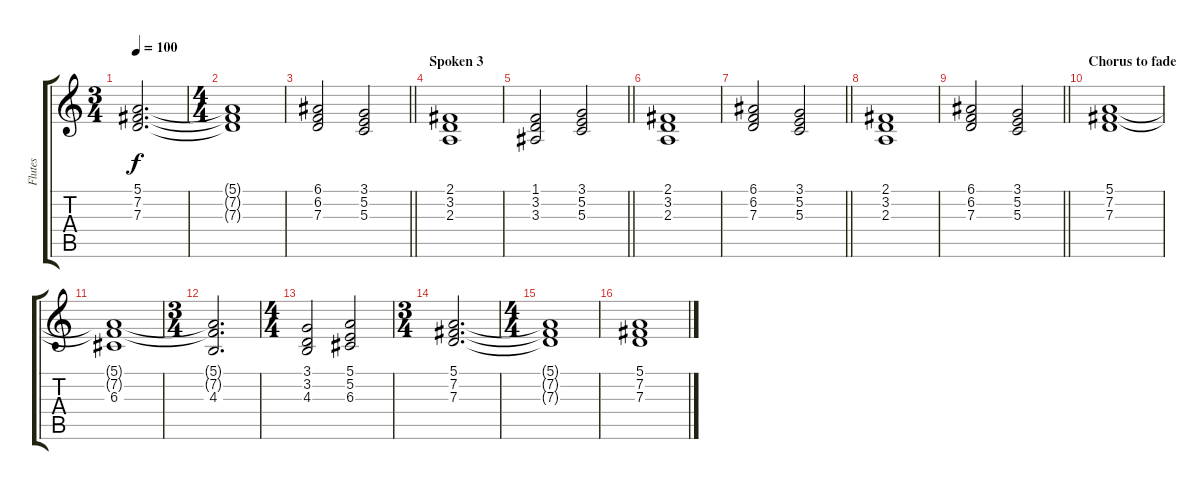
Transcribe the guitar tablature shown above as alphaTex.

\track ("Flutes" "Flutes") {instrument flute}
\staff {score tabs}
\tuning (E4 B3 G3 D3 A2 E2) {hide}
\ts (3 4)
\tempo 100
\clef g2
\ks c
(5.1 7.2 7.3).2{d dy f} |
\ts (4 4)
(5.1{t} 7.2{t} 7.3{t}).1 |
\barLineRight lightlight
(6.1 6.2 7.3).2 (3.1 5.2 5.3).2 |
\section ("" "Spoken 3")
(2.1 3.2 2.3).1 |
\barLineRight lightlight
(1.1 3.2 3.3).2 (3.1 5.2 5.3).2 |
(2.1 3.2 2.3).1 |
\barLineRight lightlight
(6.1 6.2 7.3).2 (3.1 5.2 5.3).2 |
(2.1 3.2 2.3).1 |
\barLineRight lightlight
(6.1 6.2 7.3).2 (3.1 5.2 5.3).2 |
\section ("" "Chorus to fade")
(5.1 7.2 7.3).1 |
(5.1{t} 7.2{t} 6.3).1 |
\ts (3 4)
(5.1{t} 7.2{t} 4.3).2{d} |
\ts (4 4)
(3.1 3.2 4.3).2 (5.1 5.2 6.3).2 |
\ts (3 4)
(5.1 7.2 7.3).2{d} |
\ts (4 4)
(5.1{t} 7.2{t} 7.3{t}).1 |
(5.1 7.2 7.3).1
